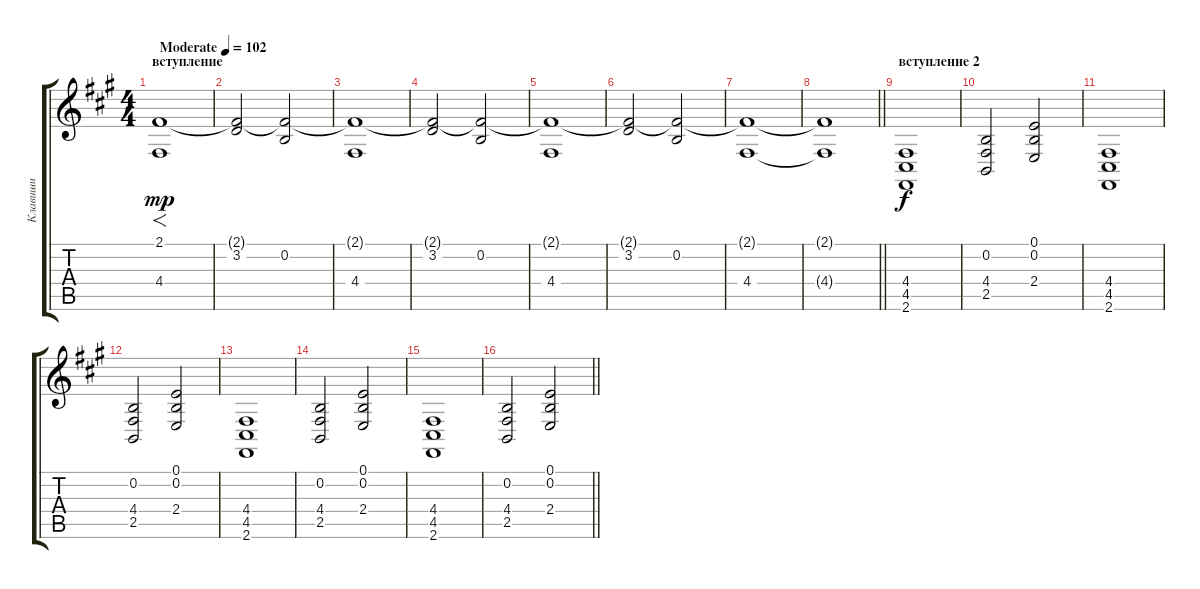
\track ("Клавиши" "Клавиши") {instrument stringensemble2}
\staff {score tabs}
\tuning (E4 B3 G3 D3 A2 E2) {hide}
\ts (4 4)
\section ("" "вступление")
\tempo (102 "Moderate")
\clef g2
\ks f#minor
(2.1 4.4).1{f dy mp instrument stringensemble2} |
(2.1{t} 3.2).2 (2.1{t} 0.2).2 |
(2.1{t} 4.4).1 |
(2.1{t} 3.2).2 (2.1{t} 0.2).2 |
(2.1{t} 4.4).1 |
(2.1{t} 3.2).2 (2.1{t} 0.2).2 |
(2.1{t} 4.4).1 |
\barLineRight lightlight
(2.1{t} 4.4{t}).1 |
\section ("" "вступление 2")
(4.4 4.5 2.6).1{dy f} |
(0.2 4.4 2.5).2 (0.1 0.2 2.4).2 |
(4.4 4.5 2.6).1 |
(0.2 4.4 2.5).2 (0.1 0.2 2.4).2 |
(4.4 4.5 2.6).1 |
(0.2 4.4 2.5).2 (0.1 0.2 2.4).2 |
(4.4 4.5 2.6).1 |
\barLineRight lightlight
(0.2 4.4 2.5).2 (0.1 0.2 2.4).2
